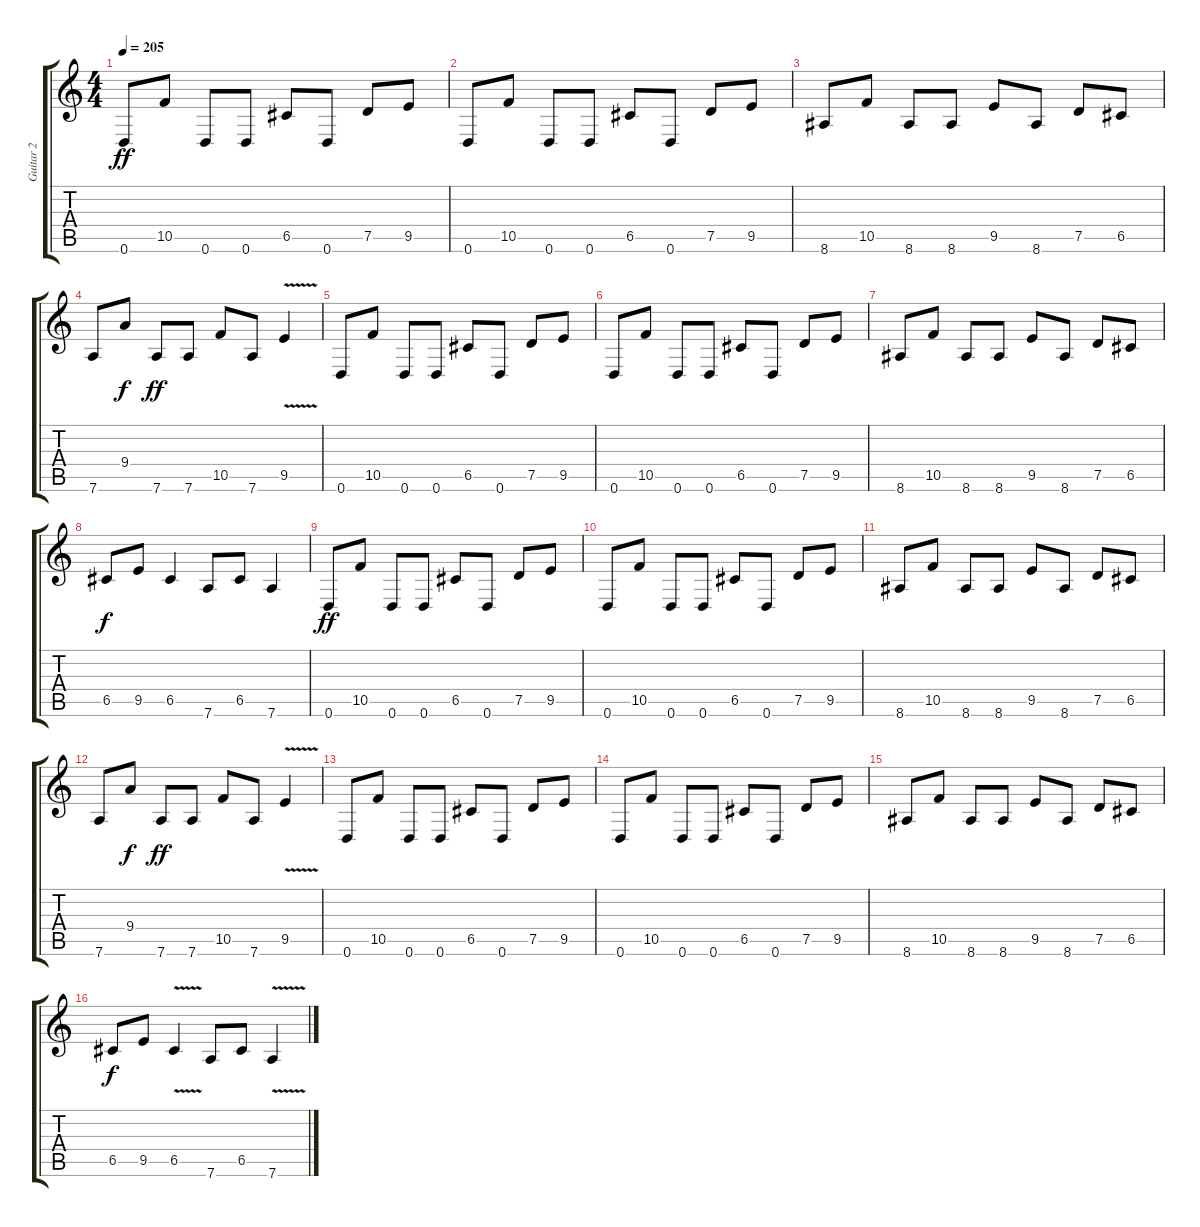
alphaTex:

\track ("Guitar 2" "Guitar 2") {instrument distortionguitar}
\staff {score tabs}
\tuning (D4 A3 F3 C3 G2 D2) {hide}
\ts (4 4)
\tempo 205
\clef g2
\ks c
0.6.8{dy ff instrument distortionguitar} 10.5.8 0.6.8 0.6.8 6.5.8 0.6.8 7.5.8 9.5.8 |
0.6.8 10.5.8 0.6.8 0.6.8 6.5.8 0.6.8 7.5.8 9.5.8 |
8.6.8 10.5.8 8.6.8 8.6.8 9.5.8 8.6.8 7.5.8 6.5.8 |
7.6.8 9.4.8{dy f} 7.6.8{dy ff} 7.6.8 10.5.8 7.6.8 9.5{v}.4 |
0.6.8 10.5.8 0.6.8 0.6.8 6.5.8 0.6.8 7.5.8 9.5.8 |
0.6.8 10.5.8 0.6.8 0.6.8 6.5.8 0.6.8 7.5.8 9.5.8 |
8.6.8 10.5.8 8.6.8 8.6.8 9.5.8 8.6.8 7.5.8 6.5.8 |
6.5.8{dy f} 9.5.8 6.5.4 7.6.8 6.5.8 7.6.4 |
0.6.8{dy ff} 10.5.8 0.6.8 0.6.8 6.5.8 0.6.8 7.5.8 9.5.8 |
0.6.8 10.5.8 0.6.8 0.6.8 6.5.8 0.6.8 7.5.8 9.5.8 |
8.6.8 10.5.8 8.6.8 8.6.8 9.5.8 8.6.8 7.5.8 6.5.8 |
7.6.8 9.4.8{dy f} 7.6.8{dy ff} 7.6.8 10.5.8 7.6.8 9.5{v}.4 |
0.6.8 10.5.8 0.6.8 0.6.8 6.5.8 0.6.8 7.5.8 9.5.8 |
0.6.8 10.5.8 0.6.8 0.6.8 6.5.8 0.6.8 7.5.8 9.5.8 |
8.6.8 10.5.8 8.6.8 8.6.8 9.5.8 8.6.8 7.5.8 6.5.8 |
6.5.8{dy f} 9.5.8 6.5{v}.4 7.6.8 6.5.8 7.6{v}.4
